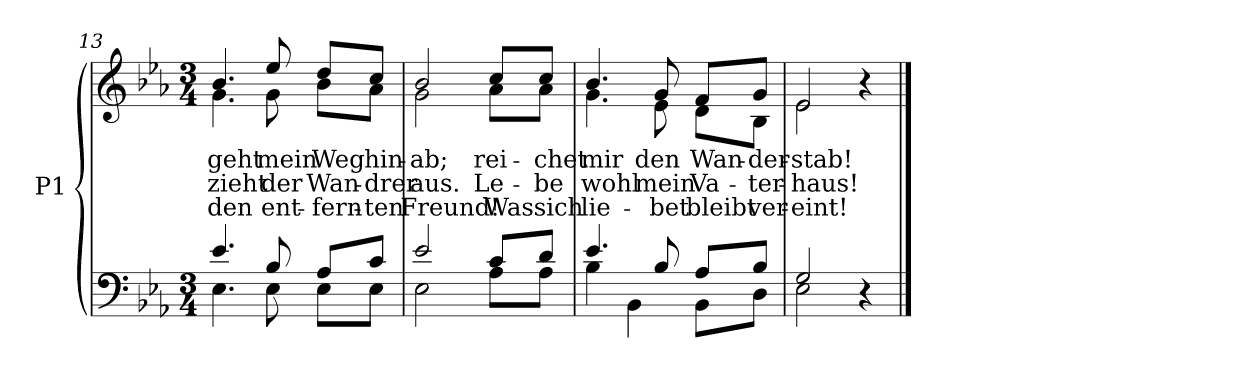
**kern	**kern	**text	**text	**text
*part1	*part1	*part1	*part1	*part1
*staff2	*staff1	*staff1	*staff1	*staff1
*I"P1	*	*	*	*
!!LO:LB:g=z
*clefF4	*clefG2	*	*	*
*k[b-e-a-]	*k[b-e-a-]	*	*	*
*E-:	*E-:	*	*	*
*M3/4	*M3/4	*	*	*
=13	=13	=13	=13	=13
*^	*	*	*	*
!	!	!	!LO:LY:b:color=#000000	!LO:LY:b:color=#000000	!LO:LY:b:color=#000000
*	*	*^	*	*	*
4.e-i/	4.E-i\	4.b-i/	4.gi\	geht	zieht	den
!	!	!	!	!LO:LY:b:color=#000000	!LO:LY:b:color=#000000	!LO:LY:b:color=#000000
8B-i/	8E-i\	8ee-i/	8gi\	mein	der	ent-
!	!	!	!	!LO:LY:b:color=#000000	!LO:LY:b:color=#000000	!LO:LY:b:color=#000000
8A-i/L	8E-i\L	8ddi/L	8b-i\L	Weg	Wan-	-fern-
!	!	!	!	!LO:LY:b:color=#000000	!LO:LY:b:color=#000000	!LO:LY:b:color=#000000
8ci/J	8E-i\J	8cci/J	8a-i\J	hin-	-drer	-ten
=14	=14	=14	=14	=14	=14	=14
!	!	!	!	!LO:LY:b:color=#000000	!LO:LY:b:color=#000000	!LO:LY:b:color=#000000
2e-i/	2E-i\	2b-i/	2gi\	-ab;	aus.	Freund!
!	!	!	!	!LO:LY:b:color=#000000	!LO:LY:b:color=#000000	!LO:LY:b:color=#000000
8ci/L	8A-i\L	8cci/L	8a-i\L	rei-	Le-	Was
!	!	!	!	!LO:LY:b:color=#000000	!LO:LY:b:color=#000000	!LO:LY:b:color=#000000
8di/J	8A-i\J	8cci/J	8a-i\J	-chet	-be	sich
=15	=15	=15	=15	=15	=15	=15
!	!	!	!	!LO:LY:b:color=#000000	!LO:LY:b:color=#000000	!LO:LY:b:color=#000000
4.e-i/	4B-i\	4.b-i/	4.gi\	mir	wohl	lie-
.	4BB-i\	.	.	.	.	.
!	!	!	!	!LO:LY:b:color=#000000	!LO:LY:b:color=#000000	!LO:LY:b:color=#000000
8B-i/	.	8gi/	8e-i\	den	mein	-bet
!	!	!	!	!LO:LY:b:color=#000000	!LO:LY:b:color=#000000	!LO:LY:b:color=#000000
8A-i/L	8BB-i\L	8fi/L	8di\L	Wan-	Va-	bleibt
!	!	!	!	!LO:LY:b:color=#000000	!LO:LY:b:color=#000000	!LO:LY:b:color=#000000
8B-i/J	8Di\J	8gi/J	8B-i\J	-der-	-ter-	ver-
=16	=16	=16	=16	=16	=16	=16
!	!	!	!	!LO:LY:b:color=#000000	!LO:LY:b:color=#000000	!LO:LY:b:color=#000000
2Gi/	2E-i\	2e-i/	2e-i\	-stab!	-haus!	-eint!
4r	4ryy	4r	4ryy	.	.	.
*v	*v	*	*	*	*	*
*	*v	*v	*	*	*
==	==	==	==	==
*-	*-	*-	*-	*-
